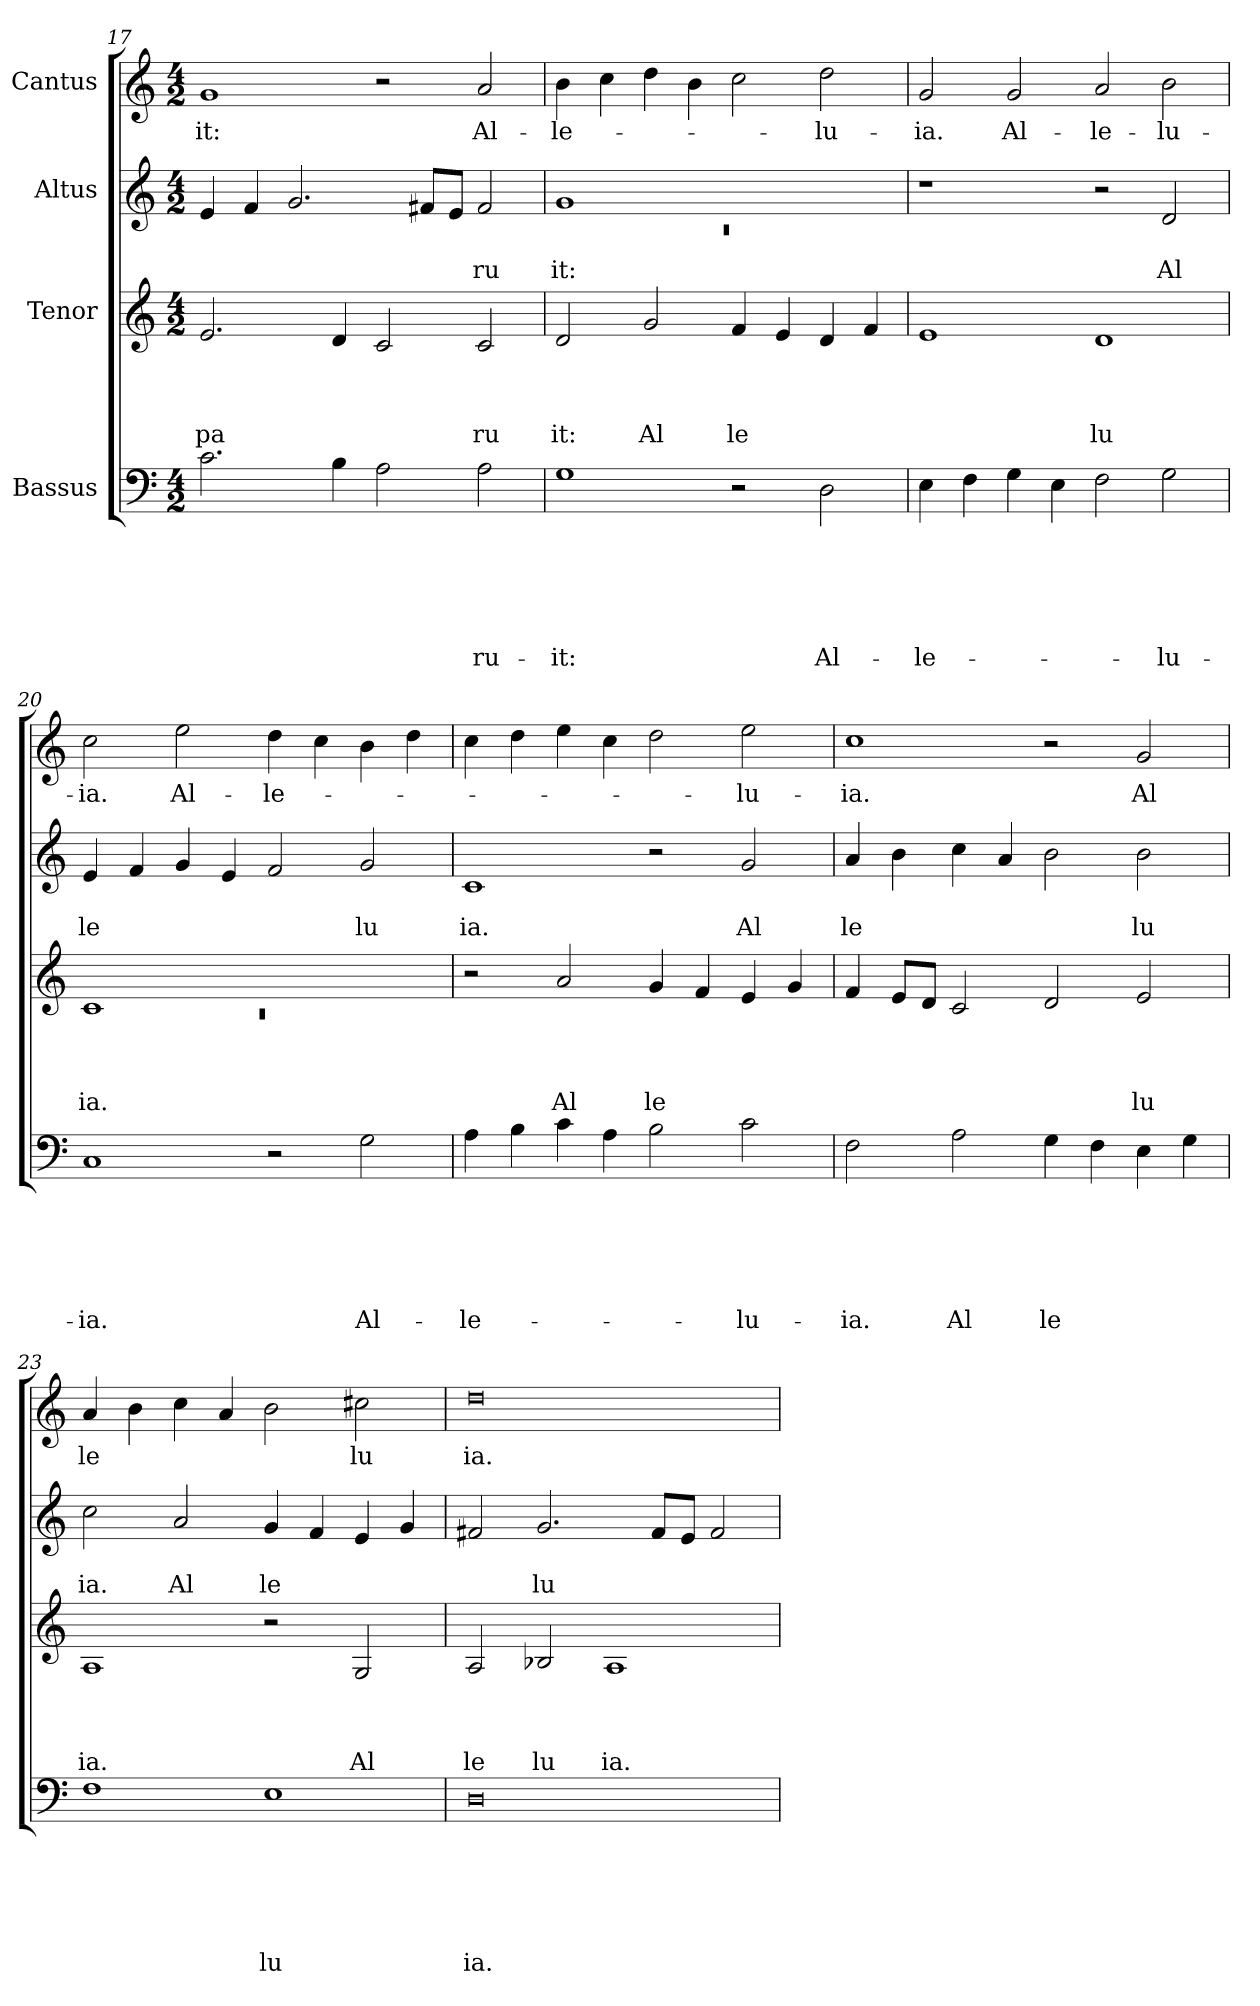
**kern	**text	**text	**text	**text	**text	**text	**kern	**text	**text	**text	**text	**kern	**text	**text	**kern	**text
*part4	*part4	*part4	*part4	*part4	*part4	*part4	*part3	*part3	*part3	*part3	*part3	*part2	*part2	*part2	*part1	*part1
*staff4	*staff4	*staff4	*staff4	*staff4	*staff4	*staff4	*staff3	*staff3	*staff3	*staff3	*staff3	*staff2	*staff2	*staff2	*staff1	*staff1
*I"Bassus	*	*	*	*	*	*	*I"Tenor	*	*	*	*	*I"Altus	*	*	*I"Cantus	*
!!LO:LB:g=z
*clefF4	*	*	*	*	*	*	*clefG2	*	*	*	*	*clefG2	*	*	*clefG2	*
*k[]	*	*	*	*	*	*	*k[]	*	*	*	*	*k[]	*	*	*k[]	*
*C:	*	*	*	*	*	*	*C:	*	*	*	*	*C:	*	*	*C:	*
*M4/2	*	*	*	*	*	*	*M4/2	*	*	*	*	*M4/2	*	*	*M4/2	*
=17	=17	=17	=17	=17	=17	=17	=17	=17	=17	=17	=17	=17	=17	=17	=17	=17
!	!	!	!	!	!	!	!	!	!	!	!LO:LY:b	!	!	!	!	!LO:LY:b
2.c\	.	.	.	.	.	.	2.e/	.	.	.	pa	4e/	.	.	1g	it:
.	.	.	.	.	.	.	.	.	.	.	.	4f/	.	.	.	.
.	.	.	.	.	.	.	.	.	.	.	.	2.g/	.	.	.	.
4B\	.	.	.	.	.	.	4d/	.	.	.	.	.	.	.	.	.
2A\	.	.	.	.	.	.	2c/	.	.	.	.	.	.	.	2r	.
.	.	.	.	.	.	.	.	.	.	.	.	8f#X/L	.	.	.	.
.	.	.	.	.	.	.	.	.	.	.	.	8e/J	.	.	.	.
!	!	!	!	!	!	!LO:LY:b	!	!	!	!	!LO:LY:b	!	!	!LO:LY:b	!	!LO:LY:b
2A\	.	.	.	.	.	ru-	2c/	.	.	.	ru	2f#/	.	ru	2a/	Al-
=18	=18	=18	=18	=18	=18	=18	=18	=18	=18	=18	=18	=18	=18	=18	=18	=18
*	*	*	*	*	*	*	*	*	*	*	*	*^	*	*	*	*
!	!	!	!	!	!	!LO:LY:b	!	!	!	!	!LO:LY:b	!	!LO:N:vis=1	!	!LO:LY:b	!	!LO:LY:b
1G	.	.	.	.	.	-it:	2d/	.	.	.	it:	1g	0rc	.	it:	4b\	-le-
.	.	.	.	.	.	.	.	.	.	.	.	.	.	.	.	4cc\	.
!	!	!	!	!	!	!	!	!	!	!	!LO:LY:b	!	!	!	!	!	!
.	.	.	.	.	.	.	2g/	.	.	.	Al	.	.	.	.	4dd\	.
.	.	.	.	.	.	.	.	.	.	.	.	.	.	.	.	4b\	.
!	!	!	!	!	!	!	!	!	!	!	!LO:LY:b	!	!	!	!	!	!
2r	.	.	.	.	.	.	4f/	.	.	.	le	1ryy	.	.	.	2cc\	.
.	.	.	.	.	.	.	4e/	.	.	.	.	.	.	.	.	.	.
!	!	!	!	!	!	!LO:LY:b	!	!	!	!	!	!	!	!	!	!	!LO:LY:b
2D\	.	.	.	.	.	Al-	4d/	.	.	.	.	.	.	.	.	2dd\	-lu-
.	.	.	.	.	.	.	4f/	.	.	.	.	.	.	.	.	.	.
*	*	*	*	*	*	*	*	*	*	*	*	*v	*v	*	*	*	*
=19	=19	=19	=19	=19	=19	=19	=19	=19	=19	=19	=19	=19	=19	=19	=19	=19
!	!	!	!	!	!	!LO:LY:b	!	!	!	!	!	!	!	!	!	!LO:LY:b
4E\	.	.	.	.	.	-le-	1e	.	.	.	.	1r	.	.	2g/	-ia.
4F\	.	.	.	.	.	.	.	.	.	.	.	.	.	.	.	.
!	!	!	!	!	!	!	!	!	!	!	!	!	!	!	!	!LO:LY:b
4G\	.	.	.	.	.	.	.	.	.	.	.	.	.	.	2g/	Al-
4E\	.	.	.	.	.	.	.	.	.	.	.	.	.	.	.	.
!	!	!	!	!	!	!	!	!	!	!	!LO:LY:b	!	!	!	!	!LO:LY:b
2F\	.	.	.	.	.	.	1d	.	.	.	lu	2r	.	.	2a/	-le-
!	!	!	!	!	!	!LO:LY:b	!	!	!	!	!	!	!	!LO:LY:b	!	!LO:LY:b
2G\	.	.	.	.	.	-lu-	.	.	.	.	.	2d/	.	Al	2b\	-lu-
=20	=20	=20	=20	=20	=20	=20	=20	=20	=20	=20	=20	=20	=20	=20	=20	=20
*	*	*	*	*	*	*	*^	*	*	*	*	*	*	*	*	*
!	!	!	!	!	!	!LO:LY:b	!	!LO:N:vis=1	!	!	!	!LO:LY:b	!	!	!LO:LY:b	!	!LO:LY:b
1C	.	.	.	.	.	-ia.	1c	0rc	.	.	.	ia.	4e/	.	le	2cc\	-ia.
.	.	.	.	.	.	.	.	.	.	.	.	.	4f/	.	.	.	.
!	!	!	!	!	!	!	!	!	!	!	!	!	!	!	!	!	!LO:LY:b
.	.	.	.	.	.	.	.	.	.	.	.	.	4g/	.	.	2ee\	Al-
.	.	.	.	.	.	.	.	.	.	.	.	.	4e/	.	.	.	.
!	!	!	!	!	!	!	!	!	!	!	!	!	!	!	!	!	!LO:LY:b
2r	.	.	.	.	.	.	1ryy	.	.	.	.	.	2f/	.	.	4dd\	-le-
.	.	.	.	.	.	.	.	.	.	.	.	.	.	.	.	4cc\	.
!	!	!	!	!	!	!LO:LY:b	!	!	!	!	!	!	!	!	!LO:LY:b	!	!
2G\	.	.	.	.	.	Al-	.	.	.	.	.	.	2g/	.	lu	4b\	.
.	.	.	.	.	.	.	.	.	.	.	.	.	.	.	.	4dd\	.
*	*	*	*	*	*	*	*v	*v	*	*	*	*	*	*	*	*	*
=21	=21	=21	=21	=21	=21	=21	=21	=21	=21	=21	=21	=21	=21	=21	=21	=21
!	!	!	!	!	!	!LO:LY:b	!	!	!	!	!	!	!	!LO:LY:b	!	!
4A\	.	.	.	.	.	-le-	2r	.	.	.	.	1c	.	ia.	4cc\	.
4B\	.	.	.	.	.	.	.	.	.	.	.	.	.	.	4dd\	.
!	!	!	!	!	!	!	!	!	!	!	!LO:LY:b	!	!	!	!	!
4c\	.	.	.	.	.	.	2a/	.	.	.	Al	.	.	.	4ee\	.
4A\	.	.	.	.	.	.	.	.	.	.	.	.	.	.	4cc\	.
!	!	!	!	!	!	!	!	!	!	!	!LO:LY:b	!	!	!	!	!
2B\	.	.	.	.	.	.	4g/	.	.	.	le	2r	.	.	2dd\	.
.	.	.	.	.	.	.	4f/	.	.	.	.	.	.	.	.	.
!	!	!	!	!	!	!LO:LY:b	!	!	!	!	!	!	!	!LO:LY:b	!	!LO:LY:b
2c\	.	.	.	.	.	-lu-	4e/	.	.	.	.	2g/	.	Al	2ee\	-lu-
.	.	.	.	.	.	.	4g/	.	.	.	.	.	.	.	.	.
!!LO:LB:g=z
=22	=22	=22	=22	=22	=22	=22	=22	=22	=22	=22	=22	=22	=22	=22	=22	=22
!	!	!	!	!	!	!LO:LY:b	!	!	!	!	!	!	!	!LO:LY:b	!	!LO:LY:b
2F\	.	.	.	.	.	-ia.	4f/	.	.	.	.	4a/	.	le	1cc	-ia.
.	.	.	.	.	.	.	8e/L	.	.	.	.	4b\	.	.	.	.
.	.	.	.	.	.	.	8d/J	.	.	.	.	.	.	.	.	.
!	!	!	!	!	!	!LO:LY:b	!	!	!	!	!	!	!	!	!	!
2A\	.	.	.	.	.	Al	2c/	.	.	.	.	4cc\	.	.	.	.
.	.	.	.	.	.	.	.	.	.	.	.	4a/	.	.	.	.
!	!	!	!	!	!	!LO:LY:b	!	!	!	!	!	!	!	!	!	!
4G\	.	.	.	.	.	le	2d/	.	.	.	.	2b\	.	.	2r	.
4F\	.	.	.	.	.	.	.	.	.	.	.	.	.	.	.	.
!	!	!	!	!	!	!	!	!	!	!	!LO:LY:b	!	!	!LO:LY:b	!	!LO:LY:b
4E\	.	.	.	.	.	.	2e/	.	.	.	lu	2b\	.	lu	2g/	Al
4G\	.	.	.	.	.	.	.	.	.	.	.	.	.	.	.	.
=23	=23	=23	=23	=23	=23	=23	=23	=23	=23	=23	=23	=23	=23	=23	=23	=23
!	!	!	!	!	!	!	!	!	!	!	!LO:LY:b	!	!	!LO:LY:b	!	!LO:LY:b
1F	.	.	.	.	.	.	1A	.	.	.	ia.	2cc\	.	ia.	4a/	le
.	.	.	.	.	.	.	.	.	.	.	.	.	.	.	4b\	.
!	!	!	!	!	!	!	!	!	!	!	!	!	!	!LO:LY:b	!	!
.	.	.	.	.	.	.	.	.	.	.	.	2a/	.	Al	4cc\	.
.	.	.	.	.	.	.	.	.	.	.	.	.	.	.	4a/	.
!	!	!	!	!	!	!LO:LY:b	!	!	!	!	!	!	!	!LO:LY:b	!	!
1E	.	.	.	.	.	lu	2r	.	.	.	.	4g/	.	le	2b\	.
.	.	.	.	.	.	.	.	.	.	.	.	4f/	.	.	.	.
!	!	!	!	!	!	!	!	!	!	!	!LO:LY:b	!	!	!	!	!LO:LY:b
.	.	.	.	.	.	.	2G/	.	.	.	Al	4e/	.	.	2cc#X\	lu
.	.	.	.	.	.	.	.	.	.	.	.	4g/	.	.	.	.
=24	=24	=24	=24	=24	=24	=24	=24	=24	=24	=24	=24	=24	=24	=24	=24	=24
!	!	!	!	!	!	!LO:LY:b	!	!	!	!	!LO:LY:b	!	!	!	!	!LO:LY:b
0D	.	.	.	.	.	ia.	2A/	.	.	.	le	2f#X/	.	.	0dd	ia.
!	!	!	!	!	!	!	!	!	!	!	!LO:LY:b	!	!	!LO:LY:b	!	!
.	.	.	.	.	.	.	2B-X/	.	.	.	lu	2.g/	.	lu	.	.
!	!	!	!	!	!	!	!	!	!	!	!LO:LY:b	!	!	!	!	!
.	.	.	.	.	.	.	1A	.	.	.	ia.	.	.	.	.	.
.	.	.	.	.	.	.	.	.	.	.	.	8f#/L	.	.	.	.
.	.	.	.	.	.	.	.	.	.	.	.	8e/J	.	.	.	.
.	.	.	.	.	.	.	.	.	.	.	.	2f#/	.	.	.	.
=	=	=	=	=	=	=	=	=	=	=	=	=	=	=	=	=
*-	*-	*-	*-	*-	*-	*-	*-	*-	*-	*-	*-	*-	*-	*-	*-	*-
